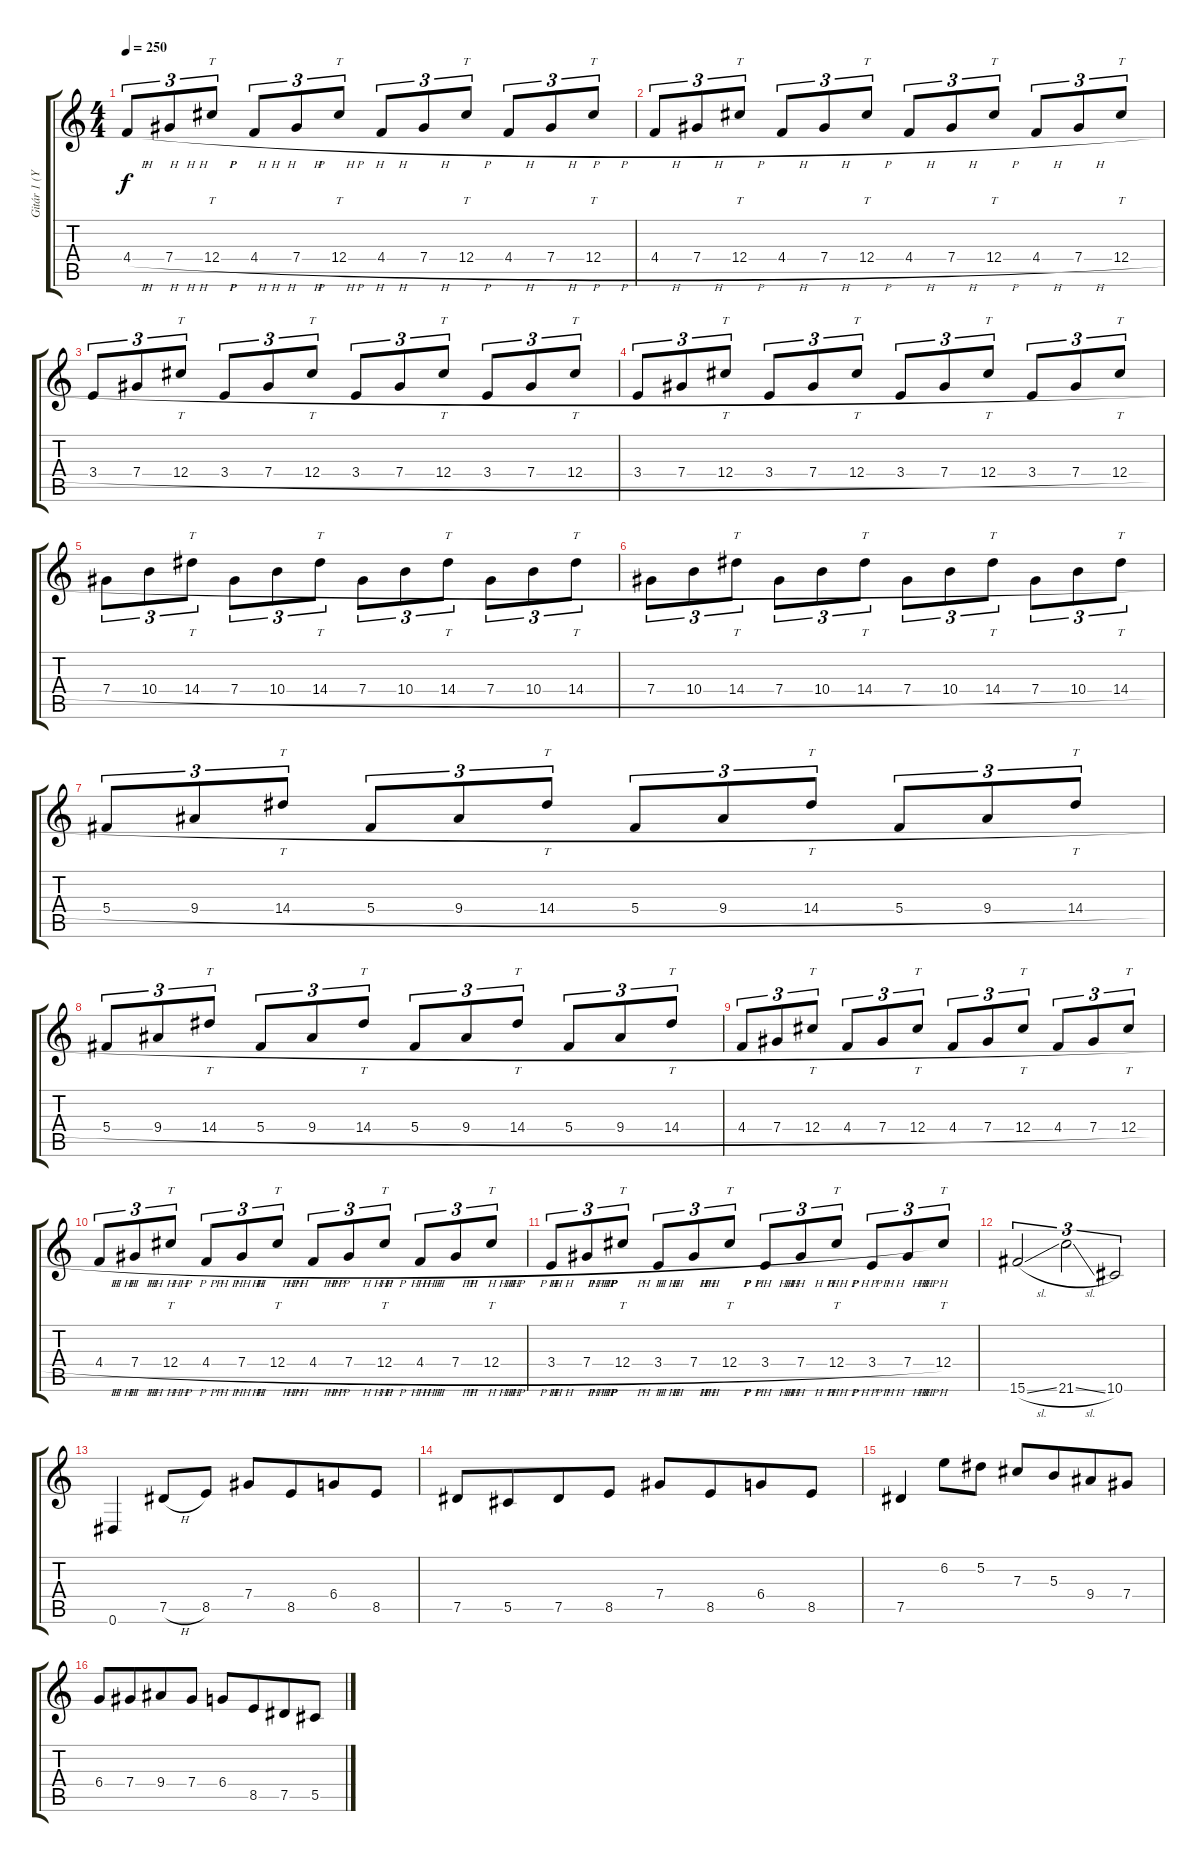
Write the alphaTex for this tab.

\track ("Gitár 1 (Yngwie Malmsteen)" "Gitár 1 (Y") {instrument distortionguitar}
\staff {score tabs}
\tuning (Eb4 Bb3 Gb3 Db3 Ab2 Eb2) {hide}
\ts (4 4)
\tempo 250
\clef g2
\ks c
4.4{h}.8{tu (3 2) dy f} 7.4{h}.8{tu (3 2)} 12.4{h}.8{tt tu (3 2)} 4.4{h}.8{tu (3 2)} 7.4{h}.8{tu (3 2)} 12.4{h}.8{tt tu (3 2)} 4.4{h}.8{tu (3 2)} 7.4{h}.8{tu (3 2)} 12.4{h}.8{tt tu (3 2)} 4.4{h}.8{tu (3 2)} 7.4{h}.8{tu (3 2)} 12.4{h}.8{tt tu (3 2)} |
4.4{h}.8{tu (3 2)} 7.4{h}.8{tu (3 2)} 12.4{h}.8{tt tu (3 2)} 4.4{h}.8{tu (3 2)} 7.4{h}.8{tu (3 2)} 12.4{h}.8{tt tu (3 2)} 4.4{h}.8{tu (3 2)} 7.4{h}.8{tu (3 2)} 12.4{h}.8{tt tu (3 2)} 4.4{h}.8{tu (3 2)} 7.4{h}.8{tu (3 2)} 12.4{h}.8{tt tu (3 2)} |
3.4{h}.8{tu (3 2)} 7.4{h}.8{tu (3 2)} 12.4{h}.8{tt tu (3 2)} 3.4{h}.8{tu (3 2)} 7.4{h}.8{tu (3 2)} 12.4{h}.8{tt tu (3 2)} 3.4{h}.8{tu (3 2)} 7.4{h}.8{tu (3 2)} 12.4{h}.8{tt tu (3 2)} 3.4{h}.8{tu (3 2)} 7.4{h}.8{tu (3 2)} 12.4{h}.8{tt tu (3 2)} |
3.4{h}.8{tu (3 2)} 7.4{h}.8{tu (3 2)} 12.4{h}.8{tt tu (3 2)} 3.4{h}.8{tu (3 2)} 7.4{h}.8{tu (3 2)} 12.4{h}.8{tt tu (3 2)} 3.4{h}.8{tu (3 2)} 7.4{h}.8{tu (3 2)} 12.4{h}.8{tt tu (3 2)} 3.4{h}.8{tu (3 2)} 7.4{h}.8{tu (3 2)} 12.4{h}.8{tt tu (3 2)} |
7.4{h}.8{tu (3 2)} 10.4{h}.8{tu (3 2)} 14.4{h}.8{tt tu (3 2)} 7.4{h}.8{tu (3 2)} 10.4{h}.8{tu (3 2)} 14.4{h}.8{tt tu (3 2)} 7.4{h}.8{tu (3 2)} 10.4{h}.8{tu (3 2)} 14.4{h}.8{tt tu (3 2)} 7.4{h}.8{tu (3 2)} 10.4{h}.8{tu (3 2)} 14.4{h}.8{tt tu (3 2)} |
7.4{h}.8{tu (3 2)} 10.4{h}.8{tu (3 2)} 14.4{h}.8{tt tu (3 2)} 7.4{h}.8{tu (3 2)} 10.4{h}.8{tu (3 2)} 14.4{h}.8{tt tu (3 2)} 7.4{h}.8{tu (3 2)} 10.4{h}.8{tu (3 2)} 14.4{h}.8{tt tu (3 2)} 7.4{h}.8{tu (3 2)} 10.4{h}.8{tu (3 2)} 14.4{h}.8{tt tu (3 2)} |
5.4{h}.8{tu (3 2)} 9.4{h}.8{tu (3 2)} 14.4{h}.8{tt tu (3 2)} 5.4{h}.8{tu (3 2)} 9.4{h}.8{tu (3 2)} 14.4{h}.8{tt tu (3 2)} 5.4{h}.8{tu (3 2)} 9.4{h}.8{tu (3 2)} 14.4{h}.8{tt tu (3 2)} 5.4{h}.8{tu (3 2)} 9.4{h}.8{tu (3 2)} 14.4{h}.8{tt tu (3 2)} |
5.4{h}.8{tu (3 2)} 9.4{h}.8{tu (3 2)} 14.4{h}.8{tt tu (3 2)} 5.4{h}.8{tu (3 2)} 9.4{h}.8{tu (3 2)} 14.4{h}.8{tt tu (3 2)} 5.4{h}.8{tu (3 2)} 9.4{h}.8{tu (3 2)} 14.4{h}.8{tt tu (3 2)} 5.4{h}.8{tu (3 2)} 9.4{h}.8{tu (3 2)} 14.4{h}.8{tt tu (3 2)} |
4.4{h}.8{tu (3 2)} 7.4{h}.8{tu (3 2)} 12.4{h}.8{tt tu (3 2)} 4.4{h}.8{tu (3 2)} 7.4{h}.8{tu (3 2)} 12.4{h}.8{tt tu (3 2)} 4.4{h}.8{tu (3 2)} 7.4{h}.8{tu (3 2)} 12.4{h}.8{tt tu (3 2)} 4.4{h}.8{tu (3 2)} 7.4{h}.8{tu (3 2)} 12.4{h}.8{tt tu (3 2)} |
4.4{h}.8{tu (3 2)} 7.4{h}.8{tu (3 2)} 12.4{h}.8{tt tu (3 2)} 4.4{h}.8{tu (3 2)} 7.4{h}.8{tu (3 2)} 12.4{h}.8{tt tu (3 2)} 4.4{h}.8{tu (3 2)} 7.4{h}.8{tu (3 2)} 12.4{h}.8{tt tu (3 2)} 4.4{h}.8{tu (3 2)} 7.4{h}.8{tu (3 2)} 12.4{h}.8{tt tu (3 2)} |
3.4{h}.8{tu (3 2)} 7.4{h}.8{tu (3 2)} 12.4{h}.8{tt tu (3 2)} 3.4{h}.8{tu (3 2)} 7.4{h}.8{tu (3 2)} 12.4{h}.8{tt tu (3 2)} 3.4{h}.8{tu (3 2)} 7.4{h}.8{tu (3 2)} 12.4{h}.8{tt tu (3 2)} 3.4{h}.8{tu (3 2)} 7.4{h}.8{tu (3 2)} 12.4.8{tt tu (3 2)} |
15.6{sl}.2{tu (3 2)} 21.6{sl}.2{tu (3 2)} 10.6.2{tu (3 2)} |
0.6.4 7.5{h}.8 8.5.8 7.4.8 8.5.8{beam merge} 6.4.8 8.5.8 |
7.5.8 5.5.8{beam merge} 7.5.8 8.5.8 7.4.8 8.5.8{beam merge} 6.4.8 8.5.8 |
7.5.4 6.2.8 5.2.8 7.3.8 5.3.8{beam merge} 9.4.8 7.4.8 |
6.4.8 7.4.8{beam merge} 9.4.8 7.4.8 6.4.8 8.5.8{beam merge} 7.5.8 5.5.8
